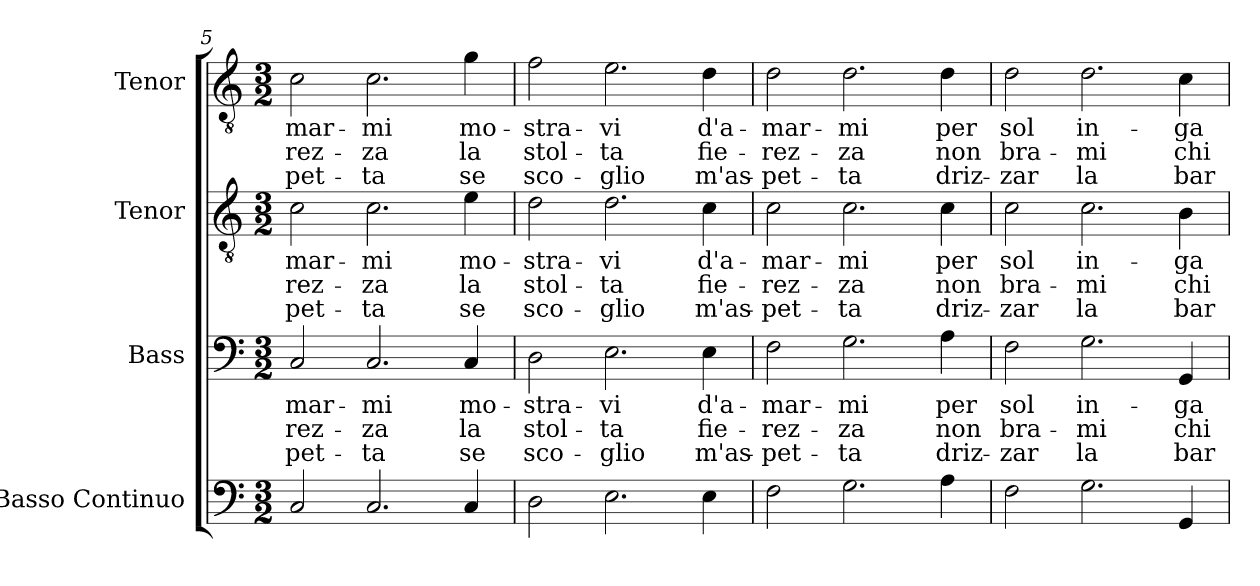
**kern	**kern	**text	**text	**text	**kern	**text	**text	**text	**kern	**text	**text	**text
*part4	*part3	*part3	*part3	*part3	*part2	*part2	*part2	*part2	*part1	*part1	*part1	*part1
*staff4	*staff3	*staff3	*staff3	*staff3	*staff2	*staff2	*staff2	*staff2	*staff1	*staff1	*staff1	*staff1
*I"Basso Continuo	*I"Bass	*	*	*	*I"Tenor	*	*	*	*I"Tenor	*	*	*
*	*I'B.	*	*	*	*I'T.	*	*	*	*I'T.	*	*	*
!!LO:LB:g=z
*clefF4	*clefF4	*	*	*	*clefGv2	*	*	*	*clefGv2	*	*	*
*ITrd7c12	*	*	*	*	*ITrd7c12	*	*	*	*ITrd7c12	*	*	*
*k[]	*k[]	*	*	*	*k[]	*	*	*	*k[]	*	*	*
*C:	*C:	*	*	*	*C:	*	*	*	*C:	*	*	*
*M3/2	*M3/2	*	*	*	*M3/2	*	*	*	*M3/2	*	*	*
=5	=5	=5	=5	=5	=5	=5	=5	=5	=5	=5	=5	=5
!	!	!LO:LY:b:color=#000000	!LO:LY:b:color=#000000	!LO:LY:b:color=#000000	!	!	!	!	!	!	!	!
!	!	!	!	!	!	!LO:LY:b:color=#000000	!LO:LY:b:color=#000000	!LO:LY:b:color=#000000	!	!	!	!
!	!	!	!	!	!	!	!	!	!	!LO:LY:b:color=#000000	!LO:LY:b:color=#000000	!LO:LY:b:color=#000000
2CCi/	2Ci/	-mar-	-rez-	-pet-	2Ci\	-mar-	-rez-	-pet-	2Ci\	-mar-	-rez-	-pet-
!	!	!LO:LY:b:color=#000000	!LO:LY:b:color=#000000	!LO:LY:b:color=#000000	!	!	!	!	!	!	!	!
!	!	!	!	!	!	!LO:LY:b:color=#000000	!LO:LY:b:color=#000000	!LO:LY:b:color=#000000	!	!	!	!
!	!	!	!	!	!	!	!	!	!	!LO:LY:b:color=#000000	!LO:LY:b:color=#000000	!LO:LY:b:color=#000000
2.CCi/	2.Ci/	-mi	-za	-ta	2.Ci\	-mi	-za	-ta	2.Ci\	-mi	-za	-ta
!	!	!LO:LY:b:color=#000000	!LO:LY:b:color=#000000	!LO:LY:b:color=#000000	!	!	!	!	!	!	!	!
!	!	!	!	!	!	!LO:LY:b:color=#000000	!LO:LY:b:color=#000000	!LO:LY:b:color=#000000	!	!	!	!
!	!	!	!	!	!	!	!	!	!	!LO:LY:b:color=#000000	!LO:LY:b:color=#000000	!LO:LY:b:color=#000000
4CCi/	4Ci/	mo-	la	se	4Ei\	mo-	la	se	4Gi\	mo-	la	se
=6	=6	=6	=6	=6	=6	=6	=6	=6	=6	=6	=6	=6
!	!	!LO:LY:b:color=#000000	!LO:LY:b:color=#000000	!LO:LY:b:color=#000000	!	!	!	!	!	!	!	!
!	!	!	!	!	!	!LO:LY:b:color=#000000	!LO:LY:b:color=#000000	!LO:LY:b:color=#000000	!	!	!	!
!	!	!	!	!	!	!	!	!	!	!LO:LY:b:color=#000000	!LO:LY:b:color=#000000	!LO:LY:b:color=#000000
2DDi\	2Di\	-stra-	stol-	sco-	2Di\	-stra-	stol-	sco-	2Fi\	-stra-	stol-	sco-
!	!	!LO:LY:b:color=#000000	!LO:LY:b:color=#000000	!LO:LY:b:color=#000000	!	!	!	!	!	!	!	!
!	!	!	!	!	!	!LO:LY:b:color=#000000	!LO:LY:b:color=#000000	!LO:LY:b:color=#000000	!	!	!	!
!	!	!	!	!	!	!	!	!	!	!LO:LY:b:color=#000000	!LO:LY:b:color=#000000	!LO:LY:b:color=#000000
2.EEi\	2.Ei\	-vi	-ta	-glio	2.Di\	-vi	-ta	-glio	2.Ei\	-vi	-ta	-glio
!	!	!LO:LY:b:color=#000000	!LO:LY:b:color=#000000	!LO:LY:b:color=#000000	!	!	!	!	!	!	!	!
!	!	!	!	!	!	!LO:LY:b:color=#000000	!LO:LY:b:color=#000000	!LO:LY:b:color=#000000	!	!	!	!
!	!	!	!	!	!	!	!	!	!	!LO:LY:b:color=#000000	!LO:LY:b:color=#000000	!LO:LY:b:color=#000000
4EEi\	4Ei\	d'a-	fie-	m'as-	4Ci\	d'a-	fie-	m'as-	4Di\	d'a-	fie-	m'as-
=7	=7	=7	=7	=7	=7	=7	=7	=7	=7	=7	=7	=7
!	!	!LO:LY:b:color=#000000	!LO:LY:b:color=#000000	!LO:LY:b:color=#000000	!	!	!	!	!	!	!	!
!	!	!	!	!	!	!LO:LY:b:color=#000000	!LO:LY:b:color=#000000	!LO:LY:b:color=#000000	!	!	!	!
!	!	!	!	!	!	!	!	!	!	!LO:LY:b:color=#000000	!LO:LY:b:color=#000000	!LO:LY:b:color=#000000
2FFi\	2Fi\	-mar-	-rez-	-pet-	2Ci\	-mar-	-rez-	-pet-	2Di\	-mar-	-rez-	-pet-
!	!	!LO:LY:b:color=#000000	!LO:LY:b:color=#000000	!LO:LY:b:color=#000000	!	!	!	!	!	!	!	!
!	!	!	!	!	!	!LO:LY:b:color=#000000	!LO:LY:b:color=#000000	!LO:LY:b:color=#000000	!	!	!	!
!	!	!	!	!	!	!	!	!	!	!LO:LY:b:color=#000000	!LO:LY:b:color=#000000	!LO:LY:b:color=#000000
2.GGi\	2.Gi\	-mi	-za	-ta	2.Ci\	-mi	-za	-ta	2.Di\	-mi	-za	-ta
!	!	!LO:LY:b:color=#000000	!LO:LY:b:color=#000000	!LO:LY:b:color=#000000	!	!	!	!	!	!	!	!
!	!	!	!	!	!	!LO:LY:b:color=#000000	!LO:LY:b:color=#000000	!LO:LY:b:color=#000000	!	!	!	!
!	!	!	!	!	!	!	!	!	!	!LO:LY:b:color=#000000	!LO:LY:b:color=#000000	!LO:LY:b:color=#000000
4AAi\	4Ai\	per	non	driz-	4Ci\	per	non	driz-	4Di\	per	non	driz-
=8	=8	=8	=8	=8	=8	=8	=8	=8	=8	=8	=8	=8
!	!	!LO:LY:b:color=#000000	!LO:LY:b:color=#000000	!LO:LY:b:color=#000000	!	!	!	!	!	!	!	!
!	!	!	!	!	!	!LO:LY:b:color=#000000	!LO:LY:b:color=#000000	!LO:LY:b:color=#000000	!	!	!	!
!	!	!	!	!	!	!	!	!	!	!LO:LY:b:color=#000000	!LO:LY:b:color=#000000	!LO:LY:b:color=#000000
2FFi\	2Fi\	sol	bra-	-zar	2Ci\	sol	bra-	-zar	2Di\	sol	bra-	-zar
!	!	!LO:LY:b:color=#000000	!LO:LY:b:color=#000000	!LO:LY:b:color=#000000	!	!	!	!	!	!	!	!
!	!	!	!	!	!	!LO:LY:b:color=#000000	!LO:LY:b:color=#000000	!LO:LY:b:color=#000000	!	!	!	!
!	!	!	!	!	!	!	!	!	!	!LO:LY:b:color=#000000	!LO:LY:b:color=#000000	!LO:LY:b:color=#000000
2.GGi\	2.Gi\	in-	-mi	la	2.Ci\	in-	-mi	la	2.Di\	in-	-mi	la
!	!	!LO:LY:b:color=#000000	!LO:LY:b:color=#000000	!LO:LY:b:color=#000000	!	!	!	!	!	!	!	!
!	!	!	!	!	!	!LO:LY:b:color=#000000	!LO:LY:b:color=#000000	!LO:LY:b:color=#000000	!	!	!	!
!	!	!	!	!	!	!	!	!	!	!LO:LY:b:color=#000000	!LO:LY:b:color=#000000	!LO:LY:b:color=#000000
4GGGi/	4GGi/	-ga-	chi	bar-	4BBi\	-ga-	chi	bar-	4Ci\	-ga-	chi	bar-
=	=	=	=	=	=	=	=	=	=	=	=	=
*-	*-	*-	*-	*-	*-	*-	*-	*-	*-	*-	*-	*-
